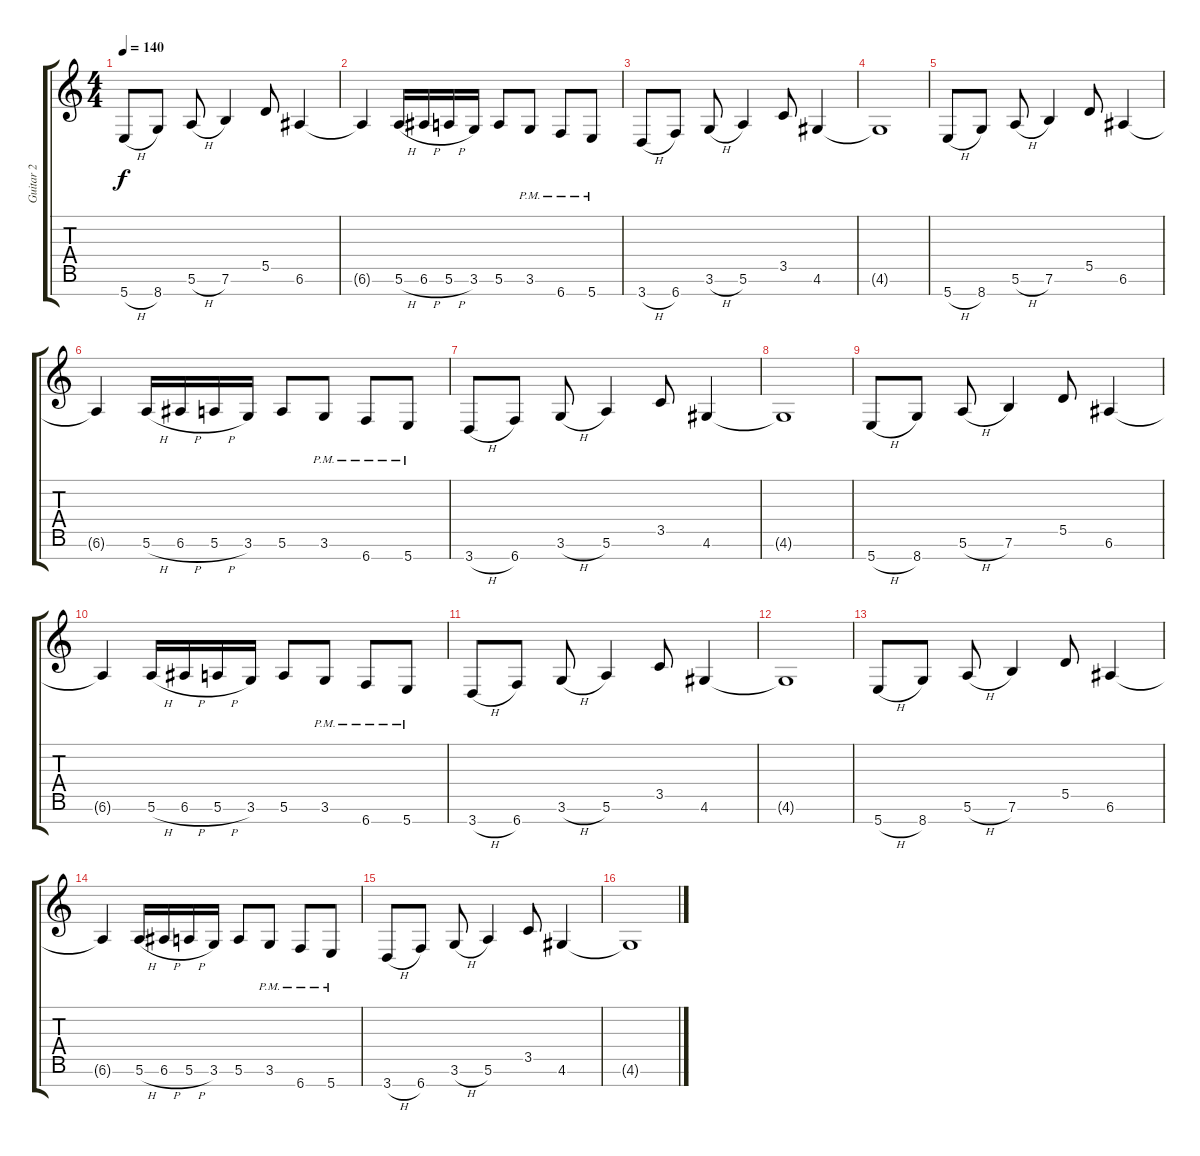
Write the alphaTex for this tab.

\track ("Guitar 2" "Guitar 2") {instrument distortionguitar}
\staff {score tabs}
\tuning (E4 B3 G3 D3 A2 E2 B1) {hide}
\ts (4 4)
\tempo 140
\clef g2
\ks c
5.7{h}.8{dy f} 8.7.8 5.6{h}.8 7.6.4 5.5.8 6.6.4 |
6.6{t}.4 5.6{h}.16 6.6{h}.16 5.6{h}.16 3.6.16 5.6.8 3.6{pm}.8 6.7{pm}.8 5.7{pm}.8 |
3.7{h}.8 6.7.8 3.6{h}.8 5.6.4 3.5.8 4.6.4 |
4.6{t}.1 |
5.7{h}.8 8.7.8 5.6{h}.8 7.6.4 5.5.8 6.6.4 |
6.6{t}.4 5.6{h}.16 6.6{h}.16 5.6{h}.16 3.6.16 5.6.8 3.6{pm}.8 6.7{pm}.8 5.7{pm}.8 |
3.7{h}.8 6.7.8 3.6{h}.8 5.6.4 3.5.8 4.6.4 |
4.6{t}.1 |
5.7{h}.8 8.7.8 5.6{h}.8 7.6.4 5.5.8 6.6.4 |
6.6{t}.4 5.6{h}.16 6.6{h}.16 5.6{h}.16 3.6.16 5.6.8 3.6{pm}.8 6.7{pm}.8 5.7{pm}.8 |
3.7{h}.8 6.7.8 3.6{h}.8 5.6.4 3.5.8 4.6.4 |
4.6{t}.1 |
5.7{h}.8 8.7.8 5.6{h}.8 7.6.4 5.5.8 6.6.4 |
6.6{t}.4 5.6{h}.16 6.6{h}.16 5.6{h}.16 3.6.16 5.6.8 3.6{pm}.8 6.7{pm}.8 5.7{pm}.8 |
3.7{h}.8 6.7.8 3.6{h}.8 5.6.4 3.5.8 4.6.4 |
4.6{t}.1
